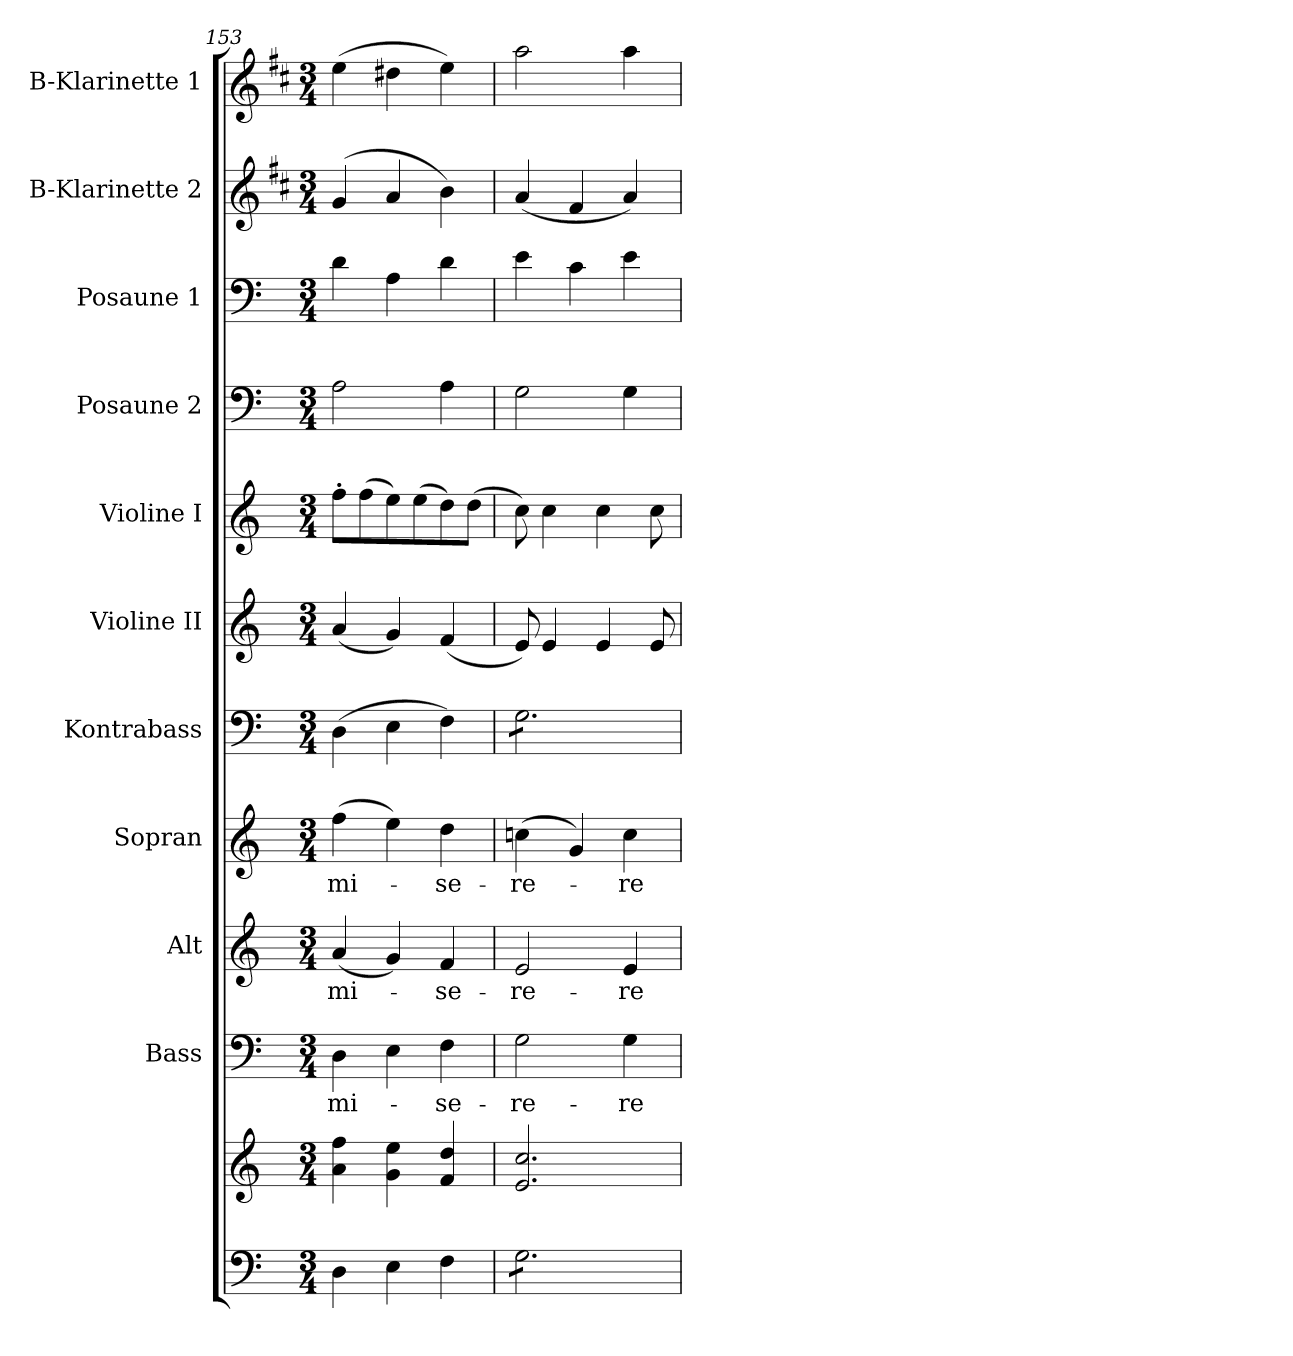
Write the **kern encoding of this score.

**kern	**kern	**kern	**text	**kern	**text	**kern	**text	**kern	**kern	**kern	**kern	**kern	**kern	**kern
*part11	*part11	*part10	*part10	*part9	*part9	*part8	*part8	*part7	*part6	*part5	*part4	*part3	*part2	*part1
*staff12	*staff11	*staff10	*staff10	*staff9	*staff9	*staff8	*staff8	*staff7	*staff6	*staff5	*staff4	*staff3	*staff2	*staff1
*	*	*I"Bass	*	*I"Alt	*	*I"Sopran	*	*I"Kontrabass	*I"Violine II	*I"Violine I	*I"Posaune 2	*I"Posaune 1	*I"B-Klarinette 2	*I"B-Klarinette 1
*	*	*I'B.	*	*I'A.	*	*I'S.	*	*I'Kb.	*I'Vl. II	*I'Vl. I	*I'Pos. 2	*I'Pos. 1	*I'B Kl. 2	*I'B Kl. 1
*clefF4	*clefG2	*clefF4	*	*clefG2	*	*clefG2	*	*clefF4	*clefG2	*clefG2	*clefF4	*clefF4	*clefG2	*clefG2
*	*	*	*	*	*	*	*	*ITrd7c12	*	*	*	*	*ITrd1c2	*ITrd1c2
*k[]	*k[]	*k[]	*	*k[]	*	*k[]	*	*k[]	*k[]	*k[]	*k[]	*k[]	*k[]	*k[]
*C:	*C:	*C:	*	*C:	*	*C:	*	*C:	*C:	*C:	*C:	*C:	*C:	*C:
*M3/4	*M3/4	*M3/4	*	*M3/4	*	*M3/4	*	*M3/4	*M3/4	*M3/4	*M3/4	*M3/4	*M3/4	*M3/4
=153	=153	=153	=153	=153	=153	=153	=153	=153	=153	=153	=153	=153	=153	=153
!	!	!	!LO:LY:b	!	!LO:LY:b	!	!LO:LY:b	!	!	!	!	!	!	!
4D\	4a\ 4ff\	4D\	mi-	(<4a/	mi-	(>4ff\	mi-	(>4DD\	(<4a/	8ff'>\L	2A\	4d\	(4f/	(>4dd\
.	.	.	.	.	.	.	.	.	.	(>8ff\	.	.	.	.
4E\	4g\ 4ee\	4E\	.	4g/)	.	4ee\)	.	4EE\	4g/)	8ee\)	.	4A\	4g/	4cc#X\
.	.	.	.	.	.	.	.	.	.	(>8ee\	.	.	.	.
!	!	!	!LO:LY:b	!	!LO:LY:b	!	!LO:LY:b	!	!	!	!	!	!	!
4F\	4f/ 4dd/	4F\	-se-	4f/	-se-	4dd\	-se-	4FF\)	(<4f/	8dd\)	4A\	4d\	4a\)	4dd\)
.	.	.	.	.	.	.	.	.	.	(>8dd\J	.	.	.	.
=154	=154	=154	=154	=154	=154	=154	=154	=154	=154	=154	=154	=154	=154	=154
!	!	!	!LO:LY:b	!	!LO:LY:b	!	!LO:LY:b	!	!	!	!	!	!	!
*tremolo	*	*	*	*	*	*	*	*	*	*	*	*	*	*
*	*	*	*	*	*	*	*	*tremolo	*	*	*	*	*	*
8G\L	2.e/ 2.cc/	2G\	-re-	2e/	-re-	(>4ccn\	-re-	8GG\L	8e/)	8cc\)	2G\	4e\	(<4g/	2gg\
8G\	.	.	.	.	.	.	.	8GG\	4e/	4cc\	.	.	.	.
8G\	.	.	.	.	.	4g/)	.	8GG\	.	.	.	4c\	4e/	.
8G\	.	.	.	.	.	.	.	8GG\	4e/	4cc\	.	.	.	.
!	!	!	!LO:LY:b	!	!LO:LY:b	!	!LO:LY:b	!	!	!	!	!	!	!
8G\	.	4G\	-re	4e/	-re	4cc\	-re	8GG\	.	.	4G\	4e\	4g/)	4gg\
8G\J	.	.	.	.	.	.	.	8GG\J	8e/	8cc\	.	.	.	.
*	*	*	*	*	*	*	*	*Xtremolo	*	*	*	*	*	*
*Xtremolo	*	*	*	*	*	*	*	*	*	*	*	*	*	*
=	=	=	=	=	=	=	=	=	=	=	=	=	=	=
*-	*-	*-	*-	*-	*-	*-	*-	*-	*-	*-	*-	*-	*-	*-
